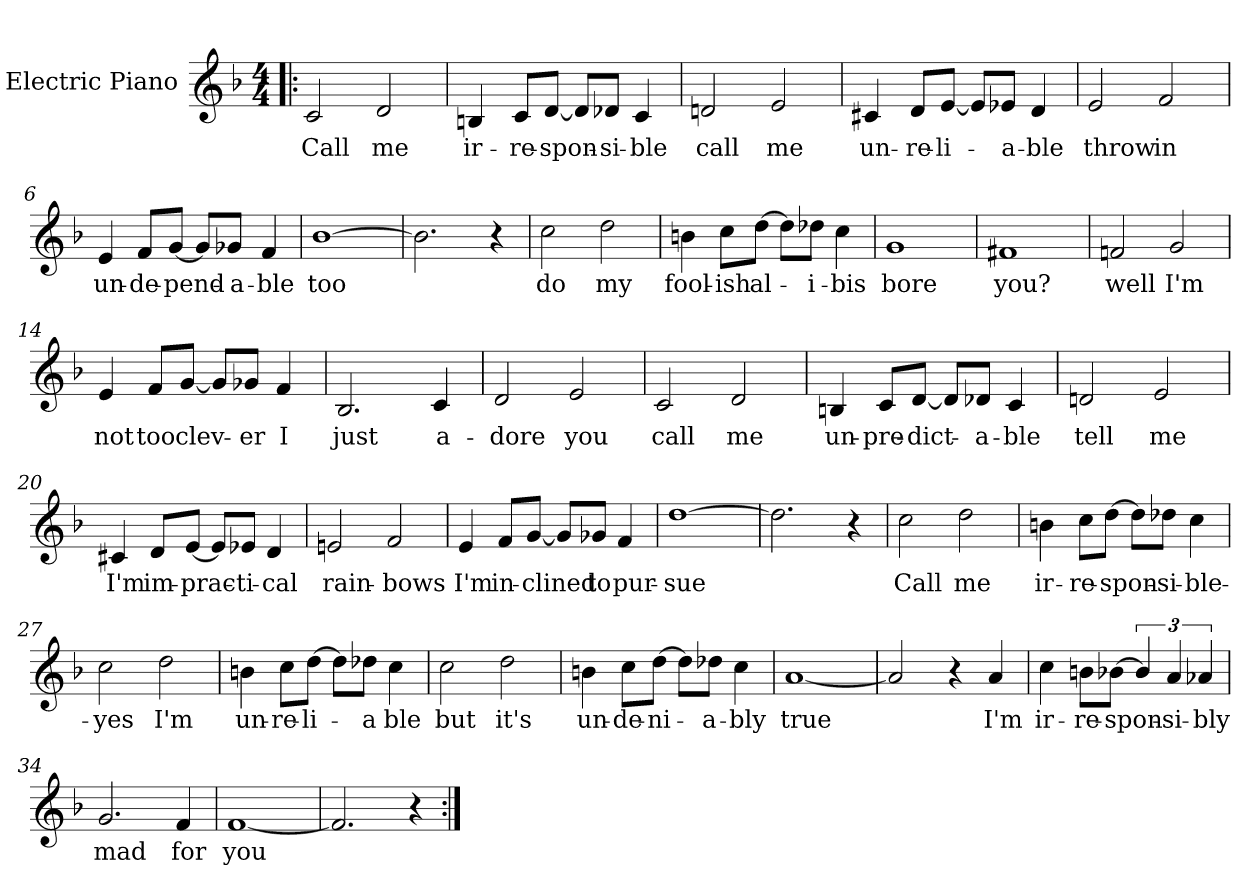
**kern	**text
*part1	*part1
*staff1	*staff1
*I"Electric Piano	*
*I'E.Pno	*
*clefG2	*
*k[b-]	*
*F:	*
*M4/4	*
=1!|:	=1!|:
!	!LO:LY:b
2c/	Call
!	!LO:LY:b
2d/	me
=2	=2
!	!LO:LY:b
4Bn/	ir-
!	!LO:LY:b
8c/L	-re-
!	!LO:LY:b
[8d/J	-spon-
8d/L]	.
!	!LO:LY:b
8d-X/J	si-
!	!LO:LY:b
4c/	-ble
=3	=3
!	!LO:LY:b
2dn/	call
!	!LO:LY:b
2e/	me
=4	=4
!	!LO:LY:b
4c#X/	un-
!	!LO:LY:b
8d/L	-re-
!	!LO:LY:b
[8e/J	-li-
8e/L]	.
!	!LO:LY:b
8e-X/J	a-
!	!LO:LY:b
4d/	-ble
!!LO:LB:g=z
=5	=5
!	!LO:LY:b
2e/	throw
!	!LO:LY:b
2f/	in
=6	=6
!	!LO:LY:b
4e/	un-
!	!LO:LY:b
8f/L	-de-
!	!LO:LY:b
[8g/J	-pend-
8g/L]	.
!	!LO:LY:b
8g-X/J	a-
!	!LO:LY:b
4f/	-ble
=7	=7
!	!LO:LY:b
[1b-	too
=8	=8
2.b-\]	.
4r	.
!!LO:LB:g=z
=9	=9
!	!LO:LY:b
2cc\	do
!	!LO:LY:b
2dd\	my
=10	=10
!	!LO:LY:b
4bn\	fool-
!	!LO:LY:b
8cc\L	-ish
!	!LO:LY:b
[8dd\J	al-
8dd\L]	.
!	!LO:LY:b
8dd-X\J	i-
!	!LO:LY:b
4cc\	-bis
=11	=11
!	!LO:LY:b
1g	bore
=12	=12
!	!LO:LY:b
1f#X	you?
!!LO:LB:g=z
=13	=13
!	!LO:LY:b
2fn/	well
!	!LO:LY:b
2g/	I'm
=14	=14
!	!LO:LY:b
4e/	not
!	!LO:LY:b
8f/L	too
!	!LO:LY:b
[8g/J	clev-
8g/L]	.
!	!LO:LY:b
8g-X/J	er
!	!LO:LY:b
4f/	I
=15	=15
!	!LO:LY:b
2.B-/	just
!	!LO:LY:b
4c/	a-
=16	=16
!	!LO:LY:b
2d/	-dore
!	!LO:LY:b
2e/	you
!!LO:LB:g=z
=17	=17
!	!LO:LY:b
2c/	call
!	!LO:LY:b
2d/	me
=18	=18
!	!LO:LY:b
4Bn/	un-
!	!LO:LY:b
8c/L	-pre-
!	!LO:LY:b
[8d/J	-dict-
8d/L]	.
!	!LO:LY:b
8d-X/J	a-
!	!LO:LY:b
4c/	-ble
=19	=19
!	!LO:LY:b
2dn/	tell
!	!LO:LY:b
2e/	me
=20	=20
!	!LO:LY:b
4c#X/	I'm
!	!LO:LY:b
8d/L	im-
!	!LO:LY:b
[8e/J	-prac-
8e/L]	.
!	!LO:LY:b
8e-X/J	ti-
!	!LO:LY:b
4d/	-cal
!!LO:LB:g=z
=21	=21
!	!LO:LY:b
2en/	rain-
!	!LO:LY:b
2f/	-bows
=22	=22
!	!LO:LY:b
4e/	I'm
!	!LO:LY:b
8f/L	in-
!	!LO:LY:b
[8g/J	clined
8g/L]	.
!	!LO:LY:b
8g-X/J	to
!	!LO:LY:b
4f/	pur-
=23	=23
!	!LO:LY:b
[1dd	-sue
=24	=24
2.dd\]	.
4r	.
!!LO:LB:g=z
=25	=25
!	!LO:LY:b
2cc\	Call
!	!LO:LY:b
2dd\	me
=26	=26
!	!LO:LY:b
4bn\	ir-
!	!LO:LY:b
8cc\L	re-
!	!LO:LY:b
[8dd\J	-spon-
8dd\L]	.
!	!LO:LY:b
8dd-X\J	-si-
!	!LO:LY:b
4cc\	-ble-
=27	=27
!	!LO:LY:b
2cc\	yes
!	!LO:LY:b
2dd\	I'm
=28	=28
!	!LO:LY:b
4bn\	un-
!	!LO:LY:b
8cc\L	-re-
!	!LO:LY:b
[8dd\J	-li-
8dd\L]	.
!	!LO:LY:b
8dd-X\J	-a
!	!LO:LY:b
4cc\	ble
!!LO:LB:g=z
=29	=29
!	!LO:LY:b
2cc\	but
!	!LO:LY:b
2dd\	it's
=30	=30
!	!LO:LY:b
4bn\	un-
!	!LO:LY:b
8cc\L	-de-
!	!LO:LY:b
[8dd\J	-ni-
8dd\L]	.
!	!LO:LY:b
8dd-X\J	a-
!	!LO:LY:b
4cc\	-bly
=31	=31
!	!LO:LY:b
[1a	true
=32	=32
2a/]	.
4r	.
!	!LO:LY:b
4a/	I'm
!!LO:LB:g=z
=33	=33
!	!LO:LY:b
4cc\	ir-
!	!LO:LY:b
8bn\L	-re-
!	!LO:LY:b
[8b-X\J	-spon-
6b-/]	.
!	!LO:LY:b
6a/	-si-
!	!LO:LY:b
6a-X/	-bly
=34	=34
!	!LO:LY:b
2.g/	mad
!	!LO:LY:b
4f/	for
=35	=35
!	!LO:LY:b
[1f	you
=36	=36
2.f/]	.
4r	.
=:|!	=:|!
*-	*-
